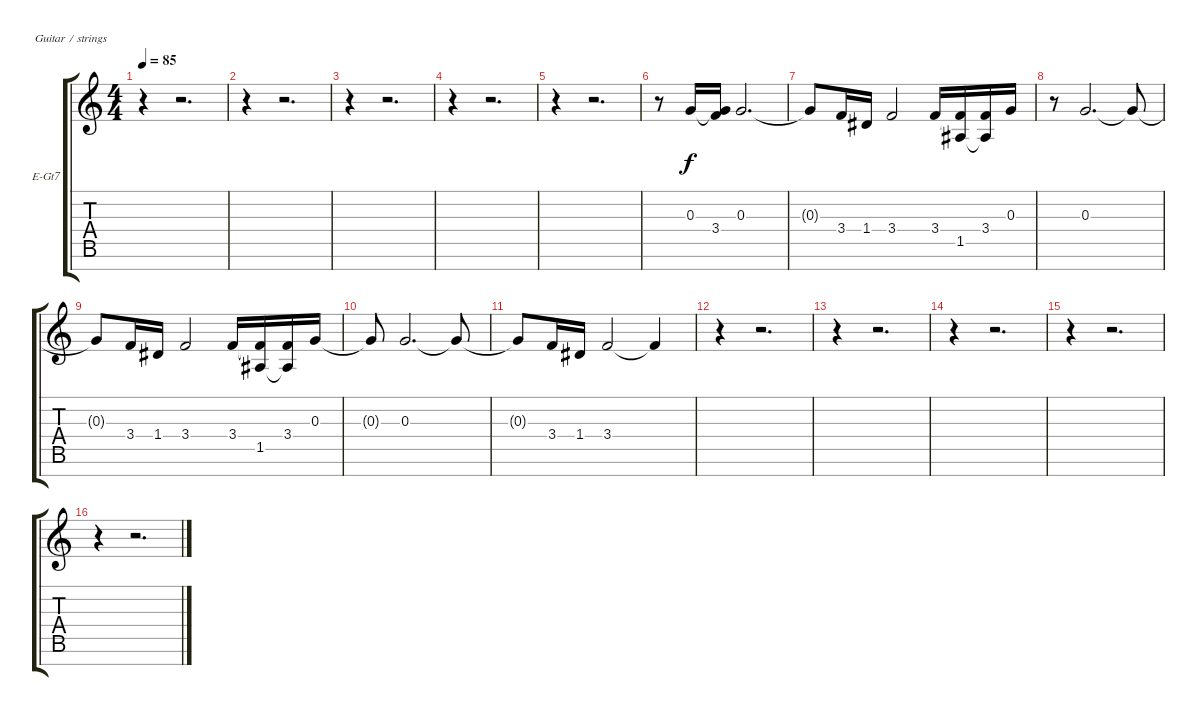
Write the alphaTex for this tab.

\defaultSystemsLayout 4
\bracketExtendMode groupsimilarinstruments
\firstSystemTrackNameOrientation horizontal
\otherSystemsTrackNameOrientation horizontal
\track ("Electric Guitar" "E-Gt7") {mute instrument distortionguitar}
\staff {score tabs}
\tuning (E4 B3 G3 D3 A2 E2 B1)
\ts (4 4)
\tempo 85
\clef g2
\scale
0.333333
\ks c
r.4{dy f} r.2{d} |
\scale
0.333333 r.4 r.2{d} |
\scale
0.333333 r.4 r.2{d} |
\scale
0.333333 r.4 r.2{d} |
\scale
0.333333 r.4 r.2{d} |
\scale
0.333333 r.8 0.3.16 (0.3{t} 3.4).16 0.3.2{d} |
\scale
0.333333 0.3{t}.8 3.4.16 1.4.16 3.4.2 3.4.16 (3.4{t} 1.5).16 (3.4 1.5{t}).16 0.3.16 |
\scale
0.333333 r.8 0.3.2{d} 0.3{t}.8 |
\scale
0.333333 0.3{t}.8 3.4.16 1.4.16 3.4.2 3.4.16 (3.4{t} 1.5).16 (3.4 1.5{t}).16 0.3.16 |
\scale
0.333333 0.3{t}.8 0.3.2{d} 0.3{t}.8 |
\scale
0.333333 0.3{t}.8 3.4.16 1.4.16 3.4.2 3.4{t}.4 |
\scale
0.333333 r.4 r.2{d} |
\scale
0.333333 r.4 r.2{d} |
\scale
0.333333 r.4 r.2{d} |
\scale
0.333333 r.4 r.2{d} |
\scale
0.333333 r.4 r.2{d}
